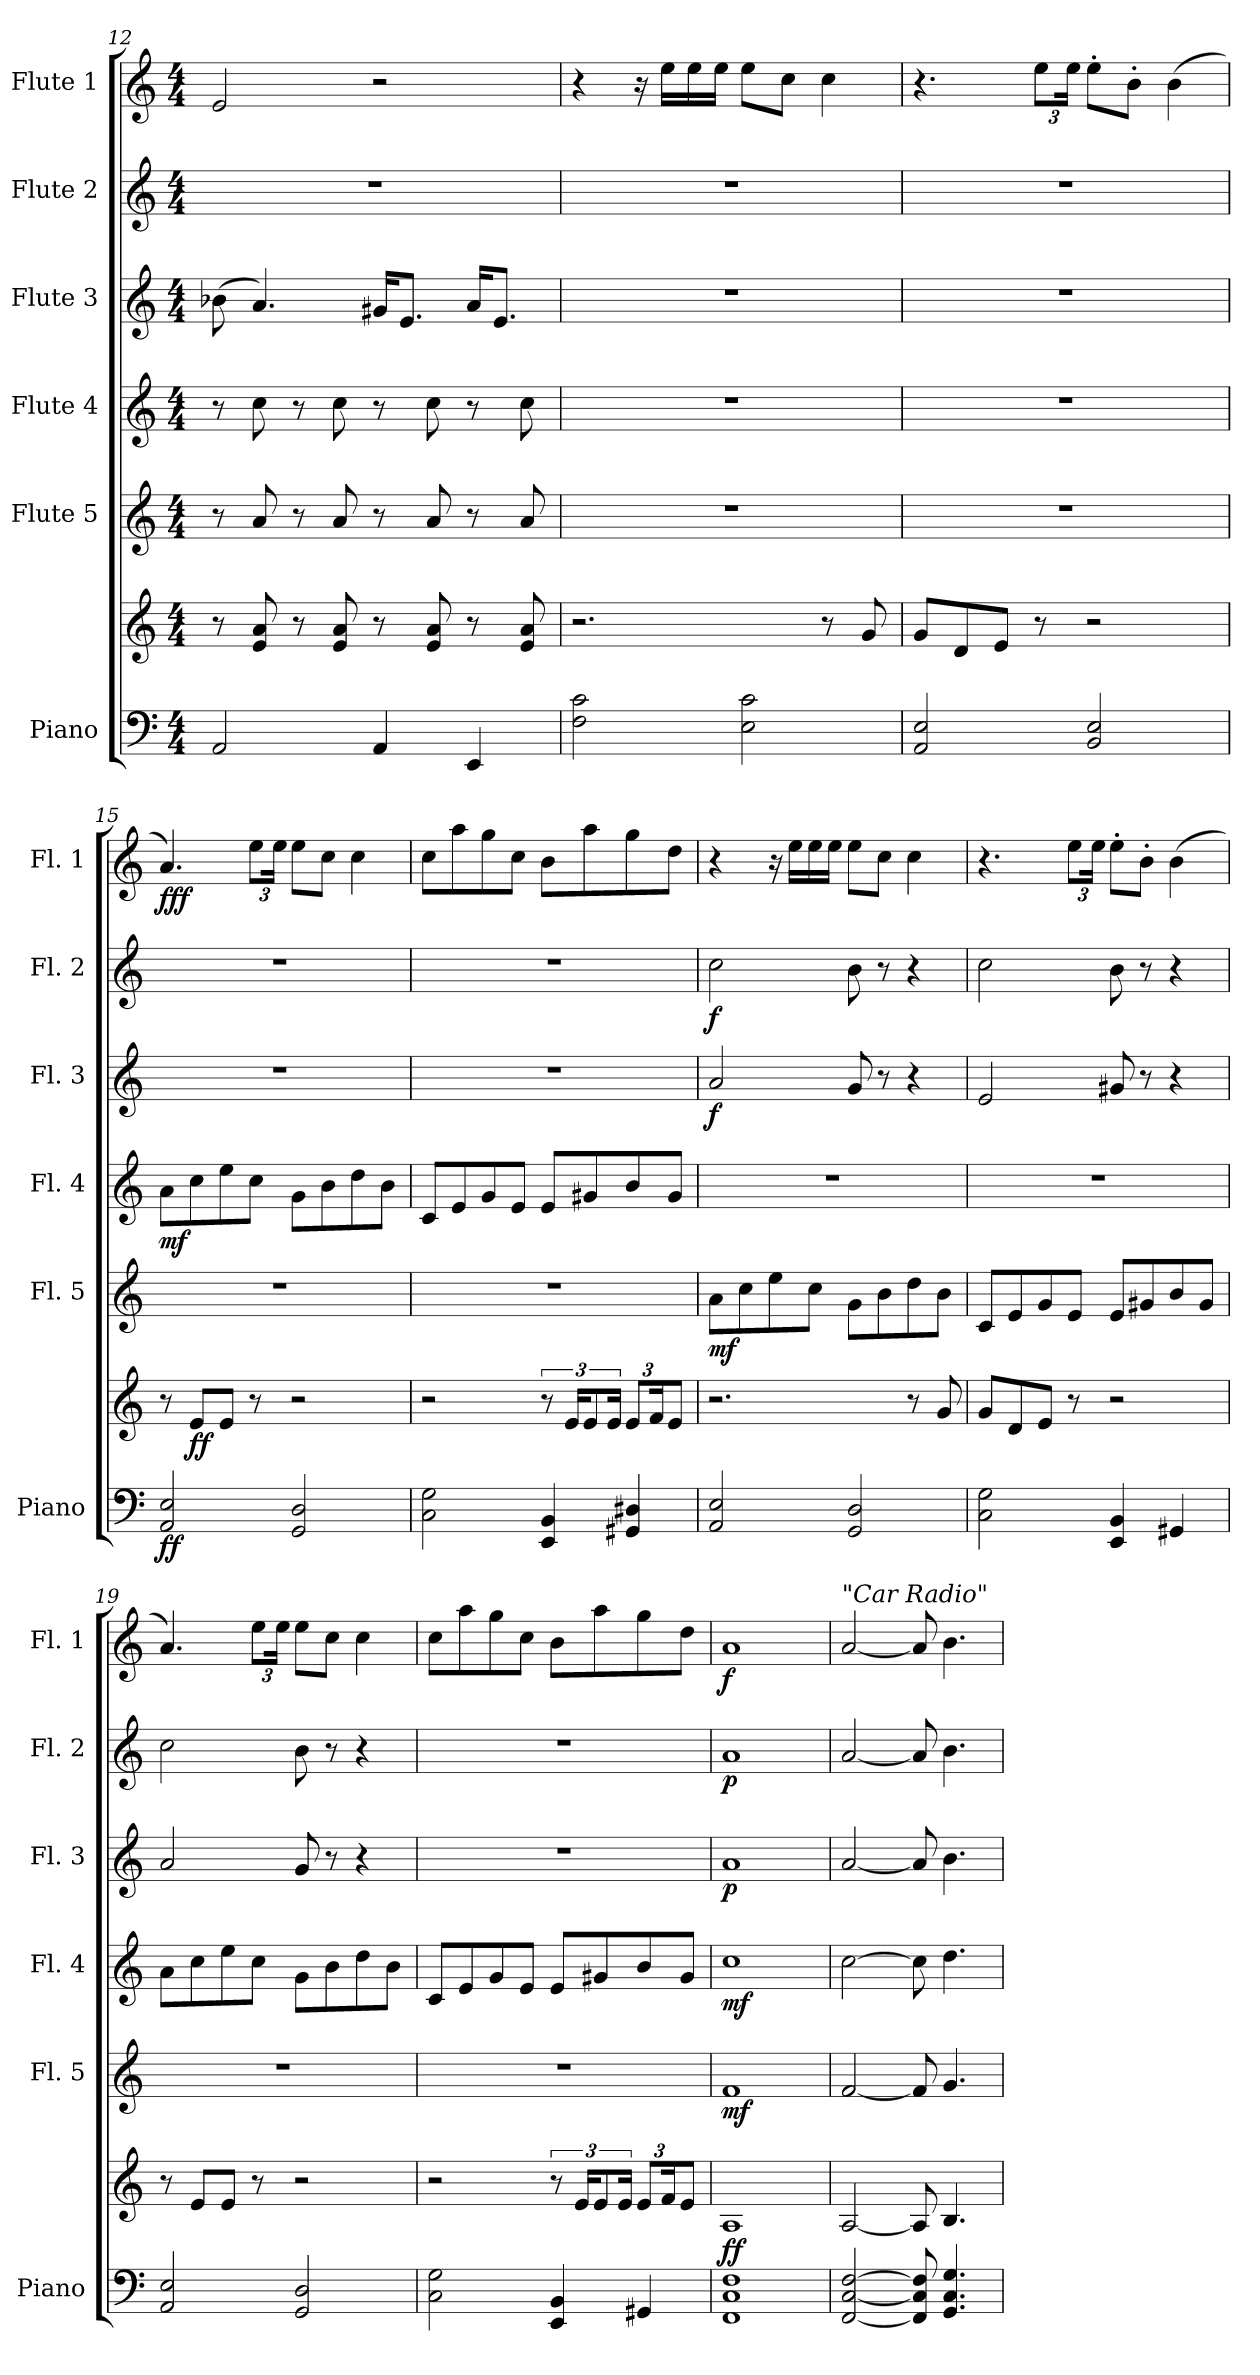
**kern	**kern	**dynam	**kern	**dynam	**kern	**dynam	**kern	**dynam	**kern	**dynam	**kern	**dynam
*part6	*part6	*part6	*part5	*part5	*part4	*part4	*part3	*part3	*part2	*part2	*part1	*part1
*staff7	*staff6	*staff6/7	*staff5	*staff5	*staff4	*staff4	*staff3	*staff3	*staff2	*staff2	*staff1	*staff1
*I"Piano	*	*	*I"Flute 5	*	*I"Flute 4	*	*I"Flute 3	*	*I"Flute 2	*	*I"Flute 1	*
*I'Piano	*	*	*I'Fl. 5	*	*I'Fl. 4	*	*I'Fl. 3	*	*I'Fl. 2	*	*I'Fl. 1	*
*clefF4	*clefG2	*	*clefG2	*	*clefG2	*	*clefG2	*	*clefG2	*	*clefG2	*
*k[]	*k[]	*	*k[]	*	*k[]	*	*k[]	*	*k[]	*	*k[]	*
*M4/4	*M4/4	*	*M4/4	*	*M4/4	*	*M4/4	*	*M4/4	*	*M4/4	*
=12	=12	=12	=12	=12	=12	=12	=12	=12	=12	=12	=12	=12
2AA/	8r	.	8r	.	8r	.	(8b-X\	.	1r	.	2e/	.
.	8e/ 8a/	.	8a/	.	8cc\	.	4.a/)	.	.	.	.	.
.	8r	.	8r	.	8r	.	.	.	.	.	.	.
.	8e/ 8a/	.	8a/	.	8cc\	.	.	.	.	.	.	.
4AA/	8r	.	8r	.	8r	.	16g#X/KL	.	.	.	2r	.
.	.	.	.	.	.	.	8.e/J	.	.	.	.	.
.	8e/ 8a/	.	8a/	.	8cc\	.	.	.	.	.	.	.
4EE/	8r	.	8r	.	8r	.	16a/KL	.	.	.	.	.
.	.	.	.	.	.	.	8.e/J	.	.	.	.	.
.	8e/ 8a/	.	8a/	.	8cc\	.	.	.	.	.	.	.
=13	=13	=13	=13	=13	=13	=13	=13	=13	=13	=13	=13	=13
2F\ 2c\	2.r	.	1r	.	1r	.	1r	.	1r	.	4r	.
.	.	.	.	.	.	.	.	.	.	.	16r	.
.	.	.	.	.	.	.	.	.	.	.	16ee\LL	.
.	.	.	.	.	.	.	.	.	.	.	16ee\	.
.	.	.	.	.	.	.	.	.	.	.	16ee\JJ	.
2E\ 2c\	.	.	.	.	.	.	.	.	.	.	8ee\L	.
.	.	.	.	.	.	.	.	.	.	.	8cc\J	.
.	8r	.	.	.	.	.	.	.	.	.	4cc\	.
.	8g/	.	.	.	.	.	.	.	.	.	.	.
=14	=14	=14	=14	=14	=14	=14	=14	=14	=14	=14	=14	=14
2AA/ 2E/	8g/L	.	1r	.	1r	.	1r	.	1r	.	4.r	.
.	8d/	.	.	.	.	.	.	.	.	.	.	.
.	8e/J	.	.	.	.	.	.	.	.	.	.	.
*	*	*	*	*	*	*	*	*	*	*	*Xbrackettup	*
.	8r	.	.	.	.	.	.	.	.	.	12ee\L	.
.	.	.	.	.	.	.	.	.	.	.	24ee\Jk	.
2BB/ 2E/	2r	.	.	.	.	.	.	.	.	.	8ee'\L	.
.	.	.	.	.	.	.	.	.	.	.	8b'\J	.
.	.	.	.	.	.	.	.	.	.	.	(4b\	.
=15	=15	=15	=15	=15	=15	=15	=15	=15	=15	=15	=15	=15
!	!	!LO:DY:b=2	!	!	!	!LO:DY:b	!	!	!	!	!	!LO:DY:b
2AA/ 2E/	8r	ff	1r	.	8a\L	mf	1r	.	1r	.	4.a/)	fff
!	!	!LO:DY:b	!	!	!	!	!	!	!	!	!	!
.	8e/L	ff	.	.	8cc\	.	.	.	.	.	.	.
.	8e/J	.	.	.	8ee\	.	.	.	.	.	.	.
.	8r	.	.	.	8cc\J	.	.	.	.	.	12ee\L	.
.	.	.	.	.	.	.	.	.	.	.	24ee\Jk	.
2GG/ 2D/	2r	.	.	.	8g\L	.	.	.	.	.	8ee\L	.
.	.	.	.	.	8b\	.	.	.	.	.	8cc\J	.
.	.	.	.	.	8dd\	.	.	.	.	.	4cc\	.
.	.	.	.	.	8b\J	.	.	.	.	.	.	.
!!LO:PB:g=z
=16	=16	=16	=16	=16	=16	=16	=16	=16	=16	=16	=16	=16
2C\ 2G\	2r	.	1r	.	8c/L	.	1r	.	1r	.	8cc\L	.
.	.	.	.	.	8e/	.	.	.	.	.	8aa\	.
.	.	.	.	.	8g/	.	.	.	.	.	8gg\	.
.	.	.	.	.	8e/J	.	.	.	.	.	8cc\J	.
4EE/ 4BB/	12r	.	.	.	8e/L	.	.	.	.	.	8b\L	.
.	24e/KL	.	.	.	.	.	.	.	.	.	.	.
*	*Xbrackettup	*	*	*	*	*	*	*	*	*	*	*
.	12e/	.	.	.	8g#X/	.	.	.	.	.	8aa\	.
.	24e/Jk	.	.	.	.	.	.	.	.	.	.	.
4GG#X/ 4D#X/	12e/L	.	.	.	8b/	.	.	.	.	.	8gg\	.
.	24f/K	.	.	.	.	.	.	.	.	.	.	.
.	8e/J	.	.	.	8g#/J	.	.	.	.	.	8dd\J	.
=17	=17	=17	=17	=17	=17	=17	=17	=17	=17	=17	=17	=17
!	!	!	!	!LO:DY:b	!	!	!	!LO:DY:b	!	!LO:DY:b	!	!
2AA/ 2E/	2.r	.	8a\L	mf	1r	.	2a/	f	2cc\	f	4r	.
.	.	.	8cc\	.	.	.	.	.	.	.	.	.
.	.	.	8ee\	.	.	.	.	.	.	.	16r	.
.	.	.	.	.	.	.	.	.	.	.	16ee\LL	.
.	.	.	8cc\J	.	.	.	.	.	.	.	16ee\	.
.	.	.	.	.	.	.	.	.	.	.	16ee\JJ	.
2GG/ 2D/	.	.	8g\L	.	.	.	8g/	.	8b\	.	8ee\L	.
.	.	.	8b\	.	.	.	8r	.	8r	.	8cc\J	.
.	8r	.	8dd\	.	.	.	4r	.	4r	.	4cc\	.
.	8g/	.	8b\J	.	.	.	.	.	.	.	.	.
=18	=18	=18	=18	=18	=18	=18	=18	=18	=18	=18	=18	=18
2C\ 2G\	8g/L	.	8c/L	.	1r	.	2e/	.	2cc\	.	4.r	.
.	8d/	.	8e/	.	.	.	.	.	.	.	.	.
.	8e/J	.	8g/	.	.	.	.	.	.	.	.	.
.	8r	.	8e/J	.	.	.	.	.	.	.	12ee\L	.
.	.	.	.	.	.	.	.	.	.	.	24ee\Jk	.
4EE/ 4BB/	2r	.	8e/L	.	.	.	8g#X/	.	8b\	.	8ee'\L	.
.	.	.	8g#X/	.	.	.	8r	.	8r	.	8b'\J	.
4GG#X/	.	.	8b/	.	.	.	4r	.	4r	.	(4b\	.
.	.	.	8g#/J	.	.	.	.	.	.	.	.	.
=19	=19	=19	=19	=19	=19	=19	=19	=19	=19	=19	=19	=19
2AA/ 2E/	8r	.	1r	.	8a\L	.	2a/	.	2cc\	.	4.a/)	.
.	8e/L	.	.	.	8cc\	.	.	.	.	.	.	.
.	8e/J	.	.	.	8ee\	.	.	.	.	.	.	.
.	8r	.	.	.	8cc\J	.	.	.	.	.	12ee\L	.
.	.	.	.	.	.	.	.	.	.	.	24ee\Jk	.
2GG/ 2D/	2r	.	.	.	8g\L	.	8g/	.	8b\	.	8ee\L	.
.	.	.	.	.	8b\	.	8r	.	8r	.	8cc\J	.
.	.	.	.	.	8dd\	.	4r	.	4r	.	4cc\	.
.	.	.	.	.	8b\J	.	.	.	.	.	.	.
!!LO:PB:g=z
=20	=20	=20	=20	=20	=20	=20	=20	=20	=20	=20	=20	=20
2C\ 2G\	2r	.	1r	.	8c/L	.	1r	.	1r	.	8cc\L	.
.	.	.	.	.	8e/	.	.	.	.	.	8aa\	.
.	.	.	.	.	8g/	.	.	.	.	.	8gg\	.
.	.	.	.	.	8e/J	.	.	.	.	.	8cc\J	.
*	*brackettup	*	*	*	*	*	*	*	*	*	*	*
4EE/ 4BB/	12r	.	.	.	8e/L	.	.	.	.	.	8b\L	.
.	24e/KL	.	.	.	.	.	.	.	.	.	.	.
*	*Xbrackettup	*	*	*	*	*	*	*	*	*	*	*
.	12e/	.	.	.	8g#X/	.	.	.	.	.	8aa\	.
.	24e/Jk	.	.	.	.	.	.	.	.	.	.	.
4GG#X/	12e/L	.	.	.	8b/	.	.	.	.	.	8gg\	.
.	24f/K	.	.	.	.	.	.	.	.	.	.	.
.	8e/J	.	.	.	8g#/J	.	.	.	.	.	8dd\J	.
=21	=21	=21	=21	=21	=21	=21	=21	=21	=21	=21	=21	=21
*	*	*	*	*	*	*	*	*	*	*	*MM130	*
!	!	!LO:DY:b=2	!	!	!	!	!	!	!	!	!	!
!	!	!LO:DY:n=1:a=2	!	!LO:DY:b	!	!LO:DY:b	!	!LO:DY:b	!	!LO:DY:b	!	!LO:DY:b
1FF 1C 1F	1A	f f	1f	mf	1cc	mf	1a	p	1a	p	1a	f
=22	=22	=22	=22	=22	=22	=22	=22	=22	=22	=22	=22	=22
!	!	!	!	!	!	!	!	!	!	!	!LO:TX:a:i:t="Car Radio"	!
[2FF/ [2C/ [2F/	[2A/	.	[2f/	.	[2cc\	.	[2a/	.	[2a/	.	[2a/	.
8FF/] 8C/] 8F/]	8A/]	.	8f/]	.	8cc\]	.	8a/]	.	8a/]	.	8a/]	.
4.GG/ 4.C/ 4.G/	4.B/	.	4.g/	.	4.dd\	.	4.b\	.	4.b\	.	4.b\	.
=	=	=	=	=	=	=	=	=	=	=	=	=
*-	*-	*-	*-	*-	*-	*-	*-	*-	*-	*-	*-	*-
